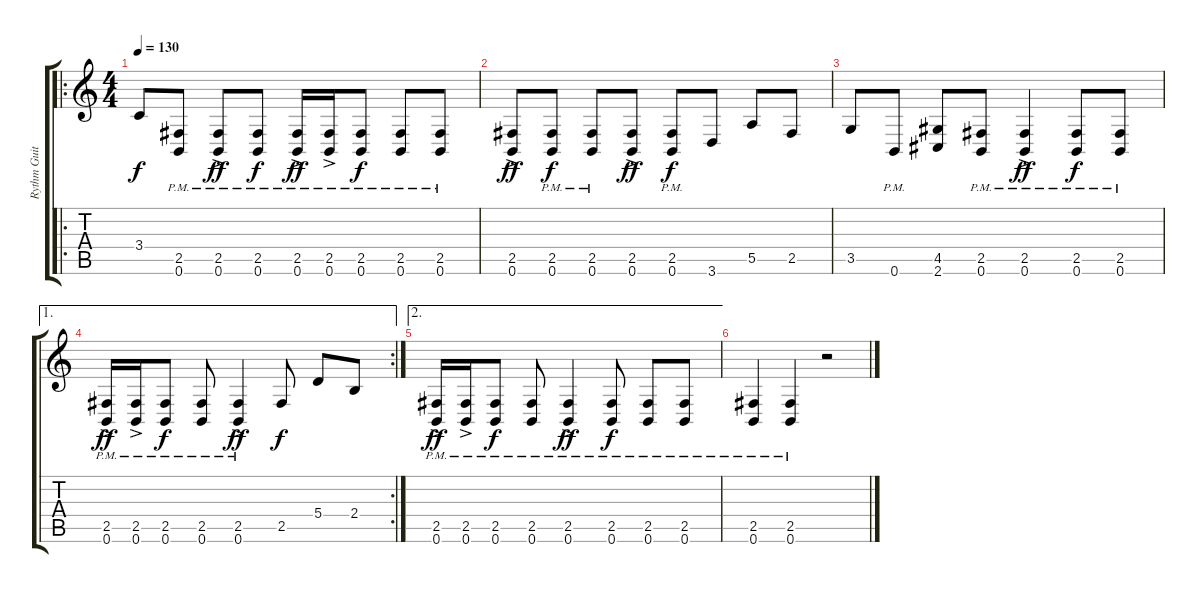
\track ("Rythm Guitar" "Rythm Guit") {instrument distortionguitar}
\staff {score tabs}
\tuning (B3 Gb3 D3 A2 E2 B1) {hide}
\ro
\ts (4 4)
\tempo 130
\clef g2
\ks c
3.4.8{dy f} (2.5{pm} 0.6{pm}).8 (2.5{ac pm} 0.6{ac pm}).8{dy ff} (2.5{pm} 0.6{pm}).8{dy f} (2.5{ac pm} 0.6{ac pm}).16{dy ff} (2.5{ac pm} 0.6{ac pm}).16 (2.5{pm} 0.6{pm}).8{dy f} (2.5{pm} 0.6{pm}).8 (2.5{pm} 0.6{pm}).8 |
(2.5{ac} 0.6{ac}).8{dy ff} (2.5{pm} 0.6{pm}).8{dy f} (2.5{pm} 0.6{pm}).8 (2.5{ac} 0.6{ac}).8{dy ff} (2.5{pm} 0.6{pm}).8{dy f} 3.6.8 5.5.8 2.5.8 |
3.5.8 0.6{pm}.8 (4.5 2.6).8 (2.5{pm} 0.6{pm}).8 (2.5{ac pm} 0.6{ac pm}).4{dy ff} (2.5{pm} 0.6{pm}).8{dy f} (2.5{pm} 0.6{pm}).8 |
\ae 1
\rc 2
(2.5{ac pm} 0.6{ac pm}).16{dy ff} (2.5{ac pm} 0.6{ac pm}).16 (2.5{pm} 0.6{pm}).8{dy f} (2.5{pm} 0.6{pm}).8 (2.5{ac pm} 0.6{ac pm}).4{dy ff} 2.5.8{dy f} 5.4.8 2.4.8 |
\ae 2
(2.5{ac pm} 0.6{ac pm}).16{dy ff} (2.5{ac pm} 0.6{ac pm}).16 (2.5{pm} 0.6{pm}).8{dy f} (2.5{pm} 0.6{pm}).8 (2.5{ac pm} 0.6{ac pm}).4{dy ff} (2.5{pm} 0.6{pm}).8{dy f} (2.5{pm} 0.6{pm}).8 (2.5{pm} 0.6{pm}).8 |
(2.5{pm} 0.6{pm}).4 (2.5{pm} 0.6{pm}).4 r.2
